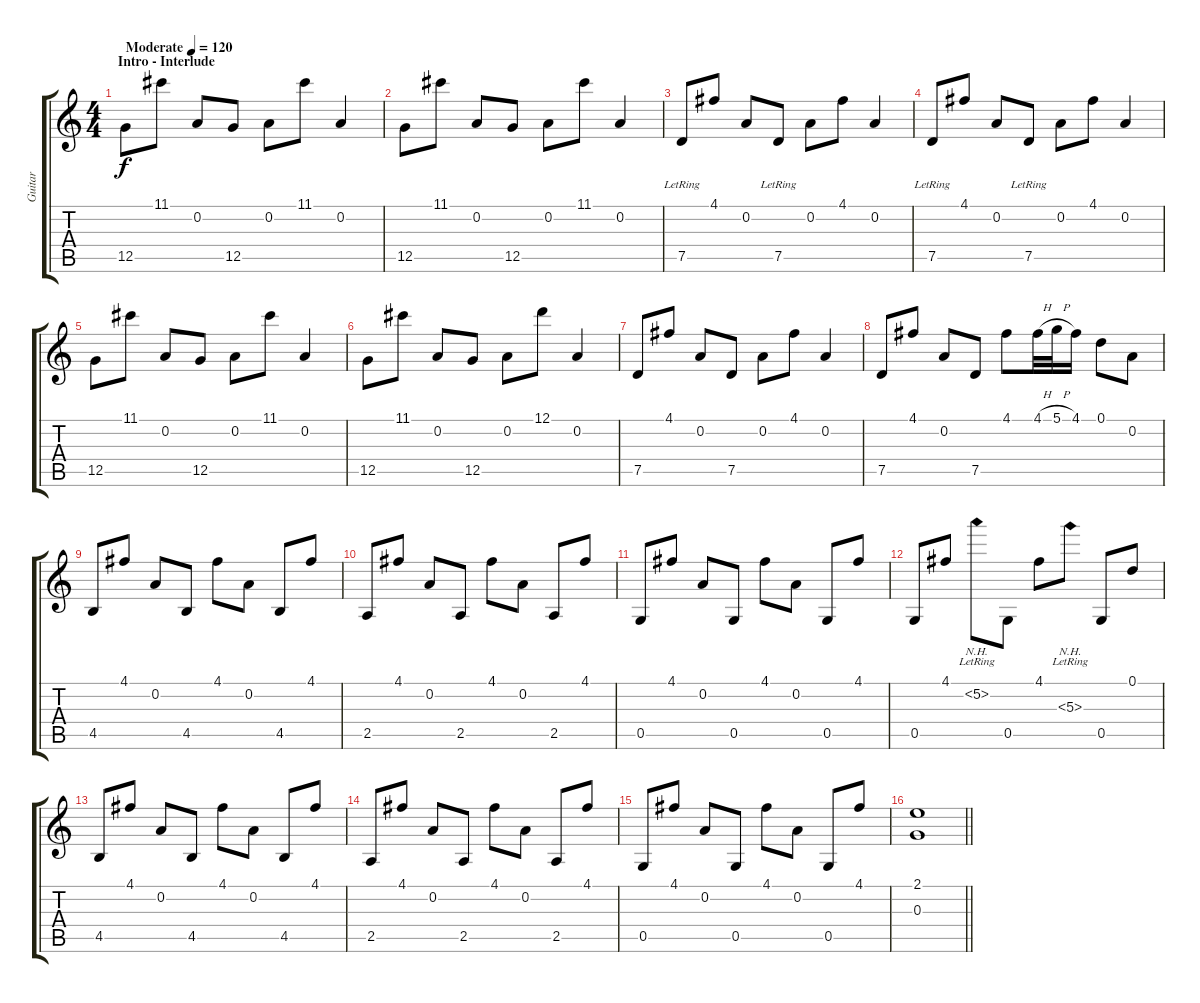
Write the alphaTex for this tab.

\track ("Guitar" "Guitar") {instrument acousticguitarsteel}
\staff {score tabs}
\tuning (D4 A3 G3 D3 G2 D2) {hide}
\ts (4 4)
\section ("" "Intro - Interlude")
\tempo (120 "Moderate")
\clef g2
\ks c
12.5.8{dy f instrument acousticguitarsteel} 11.1.8 0.2.8 12.5.8 0.2.8 11.1.8 0.2.4 |
12.5.8 11.1.8 0.2.8 12.5.8 0.2.8 11.1.8 0.2.4 |
7.5{lr}.8 4.1.8 0.2.8 7.5{lr}.8 0.2.8 4.1.8 0.2.4 |
7.5{lr}.8 4.1.8 0.2.8 7.5{lr}.8 0.2.8 4.1.8 0.2.4 |
12.5.8 11.1.8 0.2.8 12.5.8 0.2.8 11.1.8 0.2.4 |
12.5.8 11.1.8 0.2.8 12.5.8 0.2.8 12.1.8 0.2.4 |
7.5.8 4.1.8 0.2.8 7.5.8 0.2.8 4.1.8 0.2.4 |
7.5.8 4.1.8 0.2.8 7.5.8 4.1.8 4.1{h}.32 5.1{h}.32 4.1.16 0.1.8 0.2.8 |
4.5.8 4.1.8 0.2.8 4.5.8 4.1.8 0.2.8 4.5.8 4.1.8 |
2.5.8 4.1.8 0.2.8 2.5.8 4.1.8 0.2.8 2.5.8 4.1.8 |
0.5.8 4.1.8 0.2.8 0.5.8 4.1.8 0.2.8 0.5.8 4.1.8 |
0.5.8 4.1.8 5.2{nh lr}.8 0.5.8 4.1.8 5.3{nh lr}.8 0.5.8 0.1.8 |
4.5.8 4.1.8 0.2.8 4.5.8 4.1.8 0.2.8 4.5.8 4.1.8 |
2.5.8 4.1.8 0.2.8 2.5.8 4.1.8 0.2.8 2.5.8 4.1.8 |
0.5.8 4.1.8 0.2.8 0.5.8 4.1.8 0.2.8 0.5.8 4.1.8 |
\barLineRight lightlight
(2.1 0.3).1
